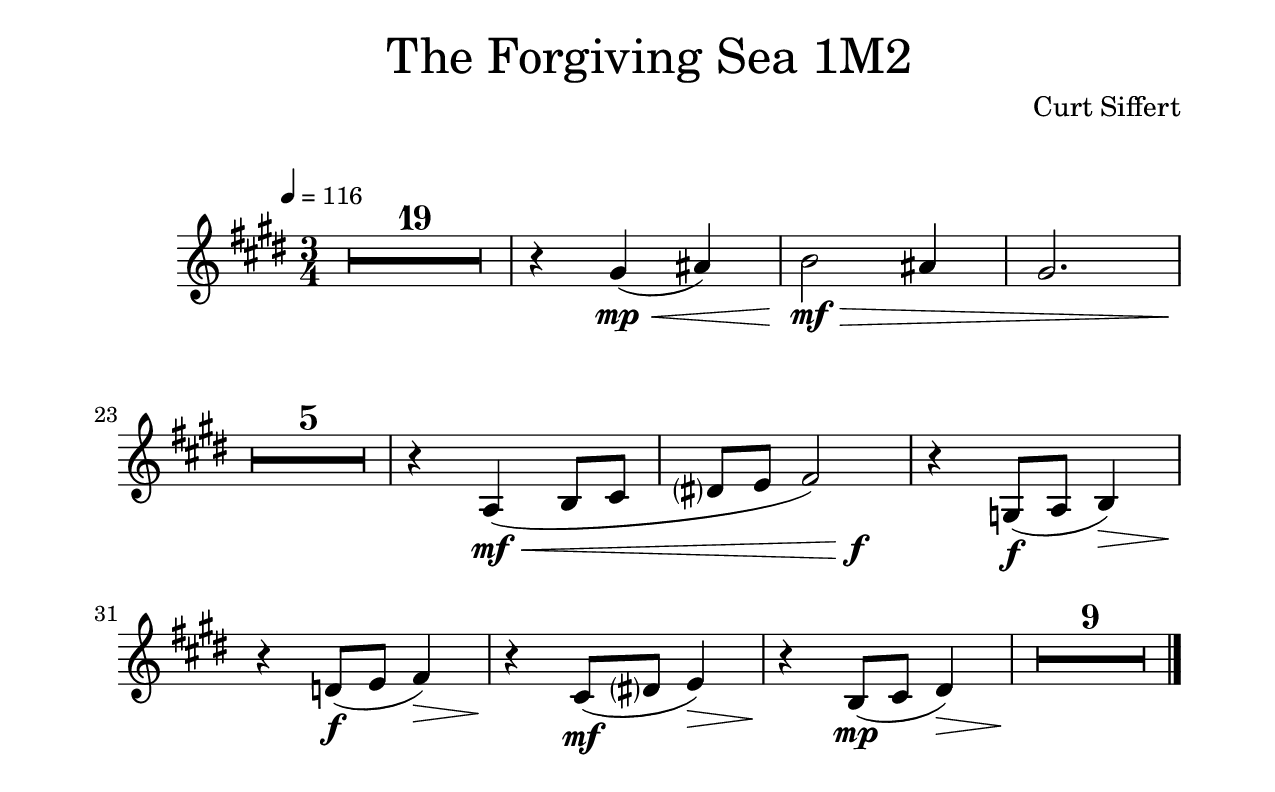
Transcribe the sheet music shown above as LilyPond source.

\version "2.16.0"
\include "english.ly"
\include "../lib/parts.ily"

\paper {
	ragged-last-bottom = ##t
}

\header {
  poet = \markup { "Clarinet 1 in B"\flat }
}

\version "2.16.0"
\include "english.ly"

\layout { ragged-right = ##f }

clarinetOneNotes = \relative c' {

	\time 3/4
	\key d \major
	\set tieWaitForNote = ##t

	R2.*19 |
	
	r4 fs\mp\<( gs) |
	a2\mf\>gs4 |
	fs2. |
	
	\tag #'part { \break }
	
	R2.*5\! |
	
	r4 g,\mf\<( a8 b |
	\tag #'part { cs? }
	\tag #'score { cs } 
	d << {e2)} {s4 s4\f} >> |
	
	r4 f,8\f( g a4)\>
	
	\tag #'part { \break }

	r4\! c8\f( d e4)\>
	r4\! b8\mf( cs? d4)\>
	r4\! a8\mp( b cs4)\>
	
	R2.*9\!
		
	\bar "|."
		
}


<<
	\new Staff \relative c'' { 
		\everyPartScore
		\transpose bf c'
		\keepWithTag #'part \clarinetOneNotes
	}	
>>